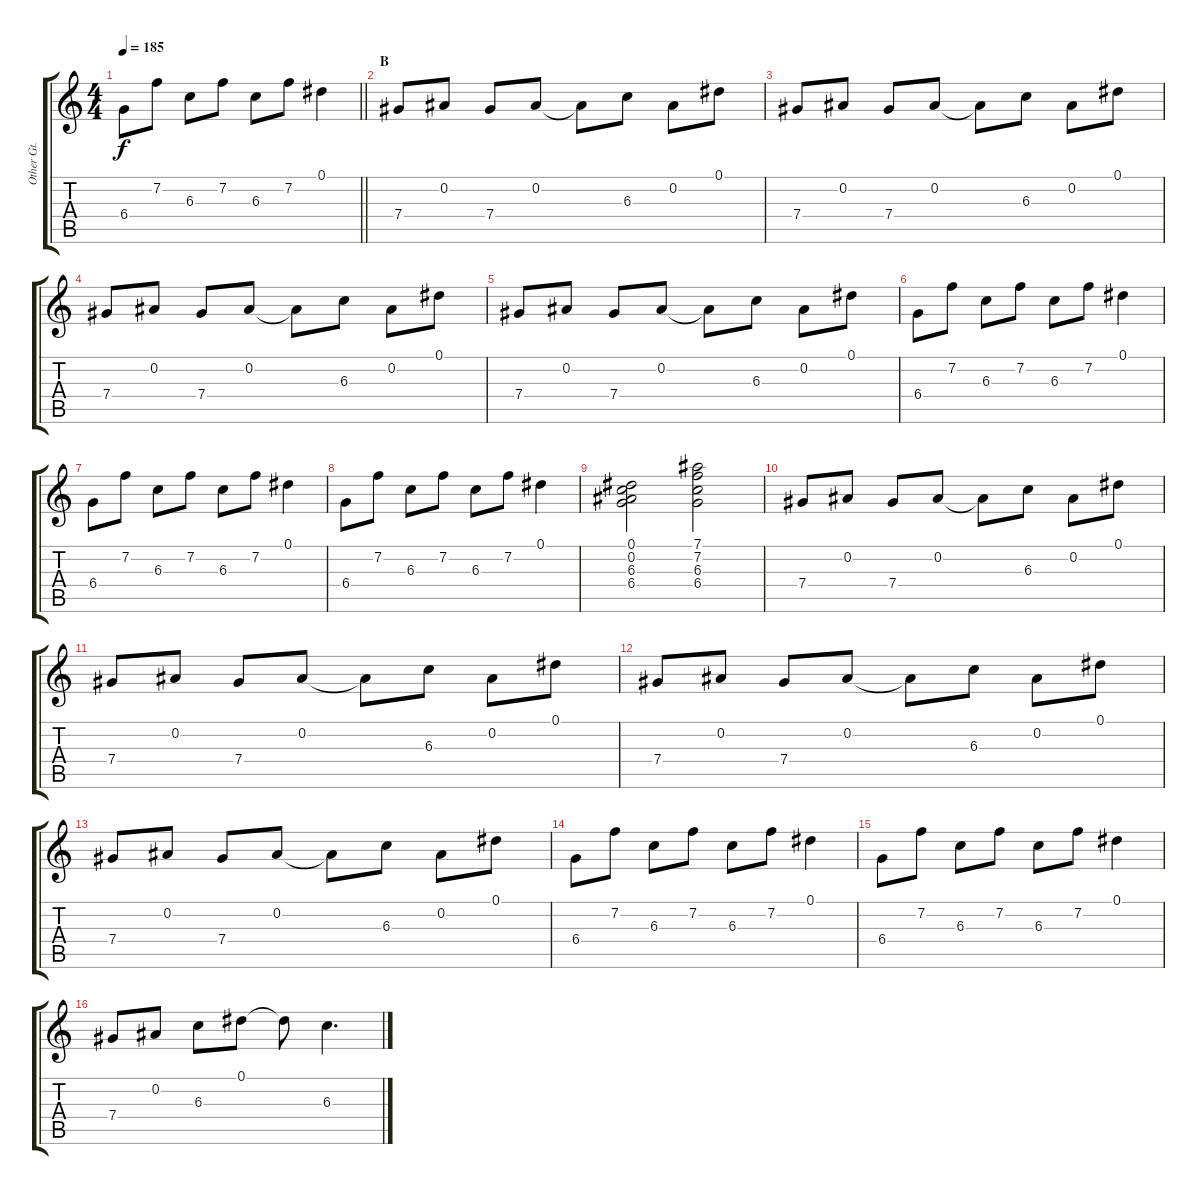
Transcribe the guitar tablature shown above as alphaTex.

\track ("Other Gt. 1" "Other Gt. ") {instrument distortionguitar}
\staff {score tabs}
\tuning (Eb4 Bb3 Gb3 Db3 Ab2 Eb2) {hide}
\ts (4 4)
\tempo 185
\clef g2
\barLineRight lightlight
\ks c
6.4.8{dy f} 7.2.8 6.3.8 7.2.8 6.3.8 7.2.8 0.1.4 |
\section ("" "B")
7.4.8 0.2.8 7.4.8 0.2.8 0.2{t}.8 6.3.8 0.2.8 0.1.8 |
7.4.8 0.2.8 7.4.8 0.2.8 0.2{t}.8 6.3.8 0.2.8 0.1.8 |
7.4.8 0.2.8 7.4.8 0.2.8 0.2{t}.8 6.3.8 0.2.8 0.1.8 |
7.4.8 0.2.8 7.4.8 0.2.8 0.2{t}.8 6.3.8 0.2.8 0.1.8 |
6.4.8 7.2.8 6.3.8 7.2.8 6.3.8 7.2.8 0.1.4 |
6.4.8 7.2.8 6.3.8 7.2.8 6.3.8 7.2.8 0.1.4 |
6.4.8 7.2.8 6.3.8 7.2.8 6.3.8 7.2.8 0.1.4 |
(0.1 0.2 6.3 6.4).2 (7.1 7.2 6.3 6.4).2 |
7.4.8 0.2.8 7.4.8 0.2.8 0.2{t}.8 6.3.8 0.2.8 0.1.8 |
7.4.8 0.2.8 7.4.8 0.2.8 0.2{t}.8 6.3.8 0.2.8 0.1.8 |
7.4.8 0.2.8 7.4.8 0.2.8 0.2{t}.8 6.3.8 0.2.8 0.1.8 |
7.4.8 0.2.8 7.4.8 0.2.8 0.2{t}.8 6.3.8 0.2.8 0.1.8 |
6.4.8 7.2.8 6.3.8 7.2.8 6.3.8 7.2.8 0.1.4 |
6.4.8 7.2.8 6.3.8 7.2.8 6.3.8 7.2.8 0.1.4 |
7.4.8 0.2.8 6.3.8 0.1.8 0.1{t}.8 6.3.4{d}
